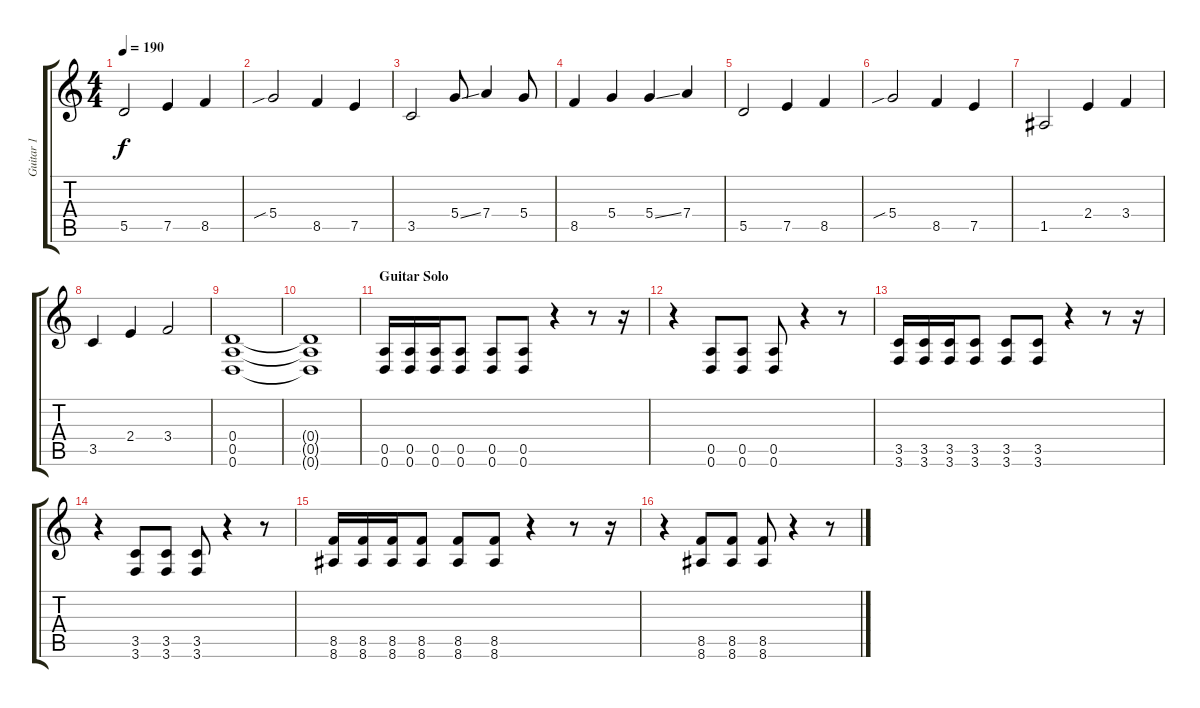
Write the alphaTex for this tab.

\track ("Guitar 1" "Guitar 1") {instrument distortionguitar}
\staff {score tabs}
\tuning (E4 B3 G3 D3 A2 D2) {hide}
\ts (4 4)
\tempo 190
\clef g2
\ks c
5.5.2{dy f} 7.5.4 8.5.4 |
5.4{sib}.2 8.5.4 7.5.4 |
3.5.2 5.4{ss}.8 7.4.4 5.4.8 |
8.5.4 5.4.4 5.4{ss}.4 7.4.4 |
5.5.2 7.5.4 8.5.4 |
5.4{sib}.2 8.5.4 7.5.4 |
1.5.2 2.4.4 3.4.4 |
3.5.4 2.4.4 3.4.2 |
(0.4 0.5 0.6).1 |
(0.4{t} 0.5{t} 0.6{t}).1 |
\section ("" "Guitar Solo")
(0.5 0.6).16 (0.5 0.6).16 (0.5 0.6).16 (0.5 0.6).8 (0.5 0.6).8 (0.5 0.6).8 r.4 r.8 r.16 |
r.4 (0.5 0.6).8 (0.5 0.6).8 (0.5 0.6).8 r.4 r.8 |
(3.5 3.6).16 (3.5 3.6).16 (3.5 3.6).16 (3.5 3.6).8 (3.5 3.6).8 (3.5 3.6).8 r.4 r.8 r.16 |
r.4 (3.5 3.6).8 (3.5 3.6).8 (3.5 3.6).8 r.4 r.8 |
(8.5 8.6).16 (8.5 8.6).16 (8.5 8.6).16 (8.5 8.6).8 (8.5 8.6).8 (8.5 8.6).8 r.4 r.8 r.16 |
r.4 (8.5 8.6).8 (8.5 8.6).8 (8.5 8.6).8 r.4 r.8
